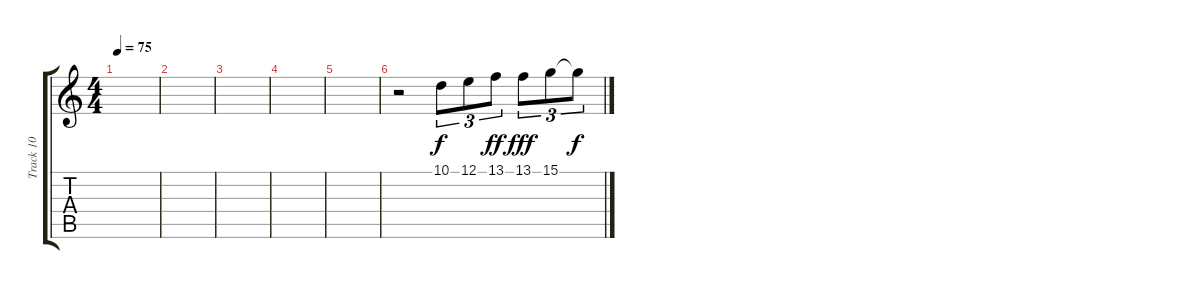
\track ("Track 10" "Track 10") {instrument brasssection}
\staff {score tabs}
\tuning (E4 B3 G3 D3 A2 E2) {hide}
\ts (4 4)
\tempo 75
\clef g2
\ks c
|
|
|
|
|
r.2 10.1.8{tu (3 2)} 12.1.8{tu (3 2) dy f} 13.1.8{tu (3 2) dy ff} 13.1.8{tu (3 2) dy fff} 15.1.8{tu (3 2)} 15.1{t}.8{tu (3 2) dy f}
